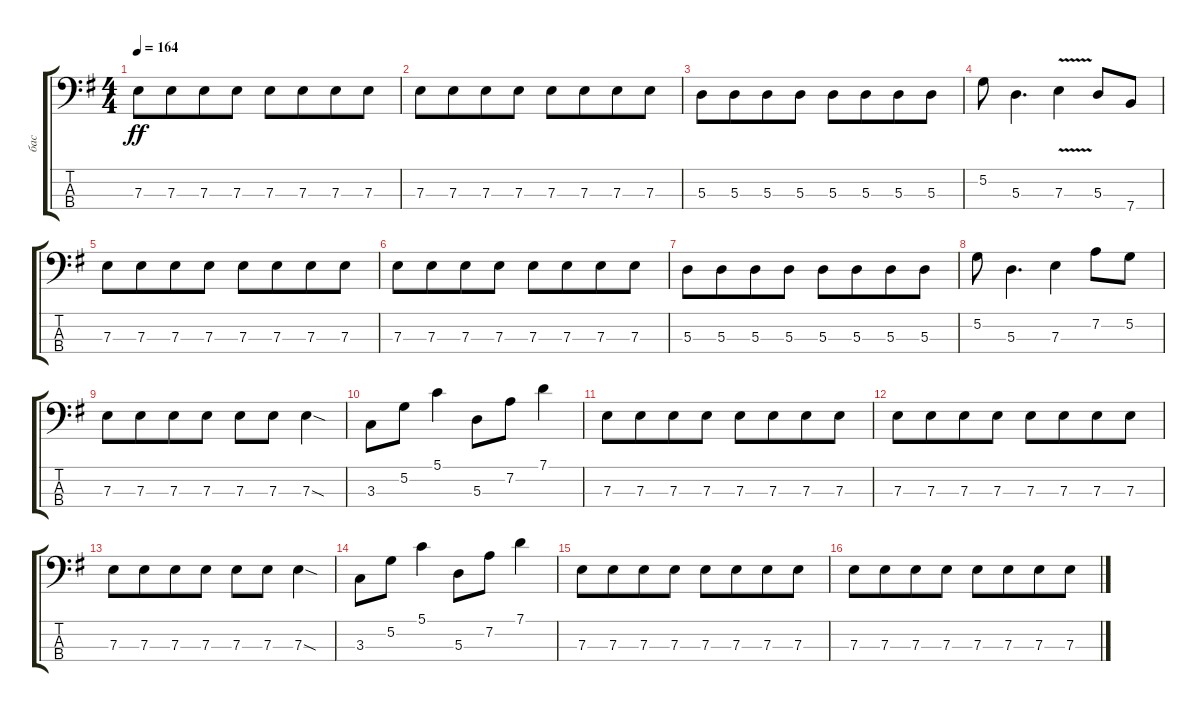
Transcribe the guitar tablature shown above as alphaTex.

\track ("бас" "бас") {instrument electricbassfinger}
\staff {score tabs}
\tuning (G2 D2 A1 E1) {hide}
\ts (4 4)
\tempo 164
\clef f4
\ks eminor
7.3.8{dy ff} 7.3.8{beam merge} 7.3.8 7.3.8 7.3.8 7.3.8{beam merge} 7.3.8 7.3.8 |
7.3.8 7.3.8{beam merge} 7.3.8 7.3.8 7.3.8 7.3.8{beam merge} 7.3.8 7.3.8 |
5.3.8 5.3.8{beam merge} 5.3.8 5.3.8 5.3.8 5.3.8{beam merge} 5.3.8 5.3.8 |
5.2.8 5.3.4{d} 7.3{v}.4 5.3.8 7.4.8 |
7.3.8 7.3.8{beam merge} 7.3.8 7.3.8 7.3.8 7.3.8{beam merge} 7.3.8 7.3.8 |
7.3.8 7.3.8{beam merge} 7.3.8 7.3.8 7.3.8 7.3.8{beam merge} 7.3.8 7.3.8 |
5.3.8 5.3.8{beam merge} 5.3.8 5.3.8 5.3.8 5.3.8{beam merge} 5.3.8 5.3.8 |
5.2.8 5.3.4{d} 7.3.4 7.2.8 5.2.8 |
7.3.8 7.3.8{beam merge} 7.3.8 7.3.8 7.3.8 7.3.8 7.3{sod}.4 |
3.3.8 5.2.8 5.1.4 5.3.8 7.2.8 7.1.4 |
7.3.8 7.3.8{beam merge} 7.3.8 7.3.8 7.3.8 7.3.8{beam merge} 7.3.8 7.3.8 |
7.3.8 7.3.8{beam merge} 7.3.8 7.3.8 7.3.8 7.3.8{beam merge} 7.3.8 7.3.8 |
7.3.8 7.3.8{beam merge} 7.3.8 7.3.8 7.3.8 7.3.8 7.3{sod}.4 |
3.3.8 5.2.8 5.1.4 5.3.8 7.2.8 7.1.4 |
7.3.8 7.3.8{beam merge} 7.3.8 7.3.8 7.3.8 7.3.8{beam merge} 7.3.8 7.3.8 |
7.3.8 7.3.8{beam merge} 7.3.8 7.3.8 7.3.8 7.3.8{beam merge} 7.3.8 7.3.8
